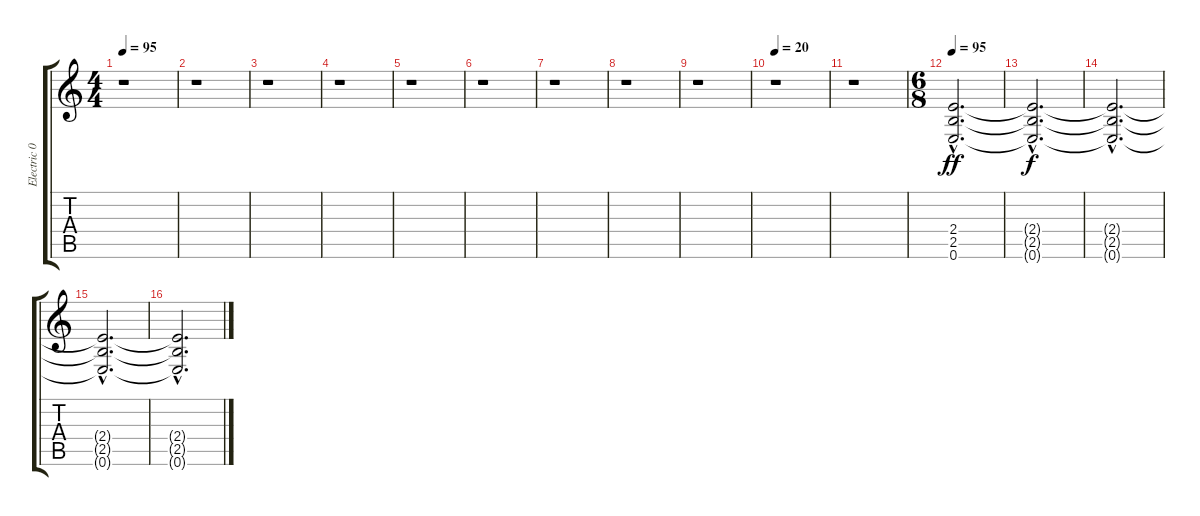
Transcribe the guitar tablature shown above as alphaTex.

\track ("Electric 01" "Electric 0") {instrument overdrivenguitar}
\staff {score tabs}
\tuning (E4 B3 G3 D3 A2 E2) {hide}
\ts (4 4)
\tempo 95
\tempo 80
\tempo 95
\clef g2
\ks c
r.1{dy ff instrument overdrivenguitar} |
r.1 |
r.1 |
r.1 |
r.1 |
r.1 |
r.1 |
r.1 |
r.1 |
\tempo 20
r.1 |
r.1 |
\ts (6 8)
\tempo 95
(2.4{hac} 2.5{hac} 0.6{hac}).2{d} |
(2.4{hac t} 2.5{hac t} 0.6{hac t}).2{d dy f} |
(2.4{hac t} 2.5{hac t} 0.6{hac t}).2{d} |
(2.4{hac t} 2.5{hac t} 0.6{hac t}).2{d} |
(2.4{hac t} 2.5{hac t} 0.6{hac t}).2{d}
